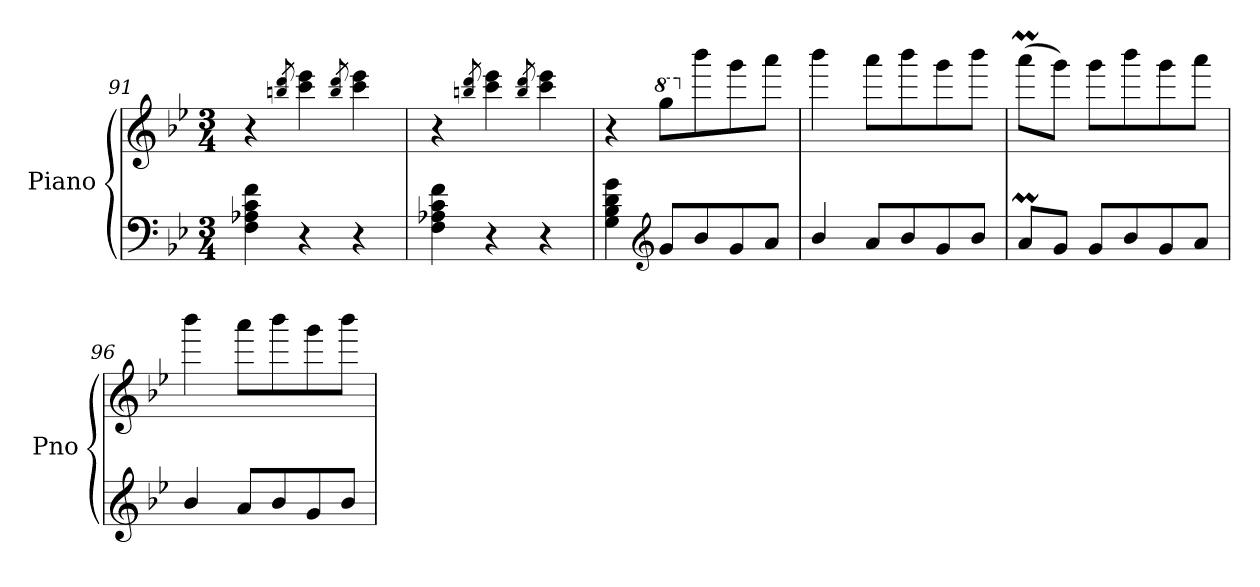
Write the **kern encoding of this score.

**kern	**kern
*part1	*part1
*staff2	*staff1
*I"Piano	*
*I'Pno	*
*clefF4	*clefG2
*k[b-e-]	*k[b-e-]
*B-:	*B-:
*M3/4	*M3/4
=91	=91
4F\ 4A-X\ 4c\ 4f\	4r
.	8qbbn/ 8qddd/
4r	4ccc\ 4eee-\
.	8qbb/ 8qddd/
4r	4ccc\ 4eee-\
=92	=92
4F\ 4A-X\ 4c\ 4f\	4r
.	8qbbn/ 8qddd/
4r	4ccc\ 4eee-\
.	8qbb/ 8qddd/
4r	4ccc\ 4eee-\
!!LO:PB:g=z
=93	=93
4G\ 4B-\ 4d\ 4g\	4r
*clefG2	*
*	*8va
8g/L	8ggg\L
*	*X8va
8b-/	8bbb-\
8g/	8ggg\
8a/J	8aaa\J
=94	=94
4b-/	4bbb-\
8a/L	8aaa\L
8b-/	8bbb-\
8g/	8ggg\
8b-/J	8bbb-\J
=95	=95
8am/L	(>8aaam\L
8g/J	8ggg\J)
8g/L	8ggg\L
8b-/	8bbb-\
8g/	8ggg\
8a/J	8aaa\J
=96	=96
4b-/	4bbb-\
8a/L	8aaa\L
8b-/	8bbb-\
8g/	8ggg\
8b-/J	8bbb-\J
=	=
*-	*-
